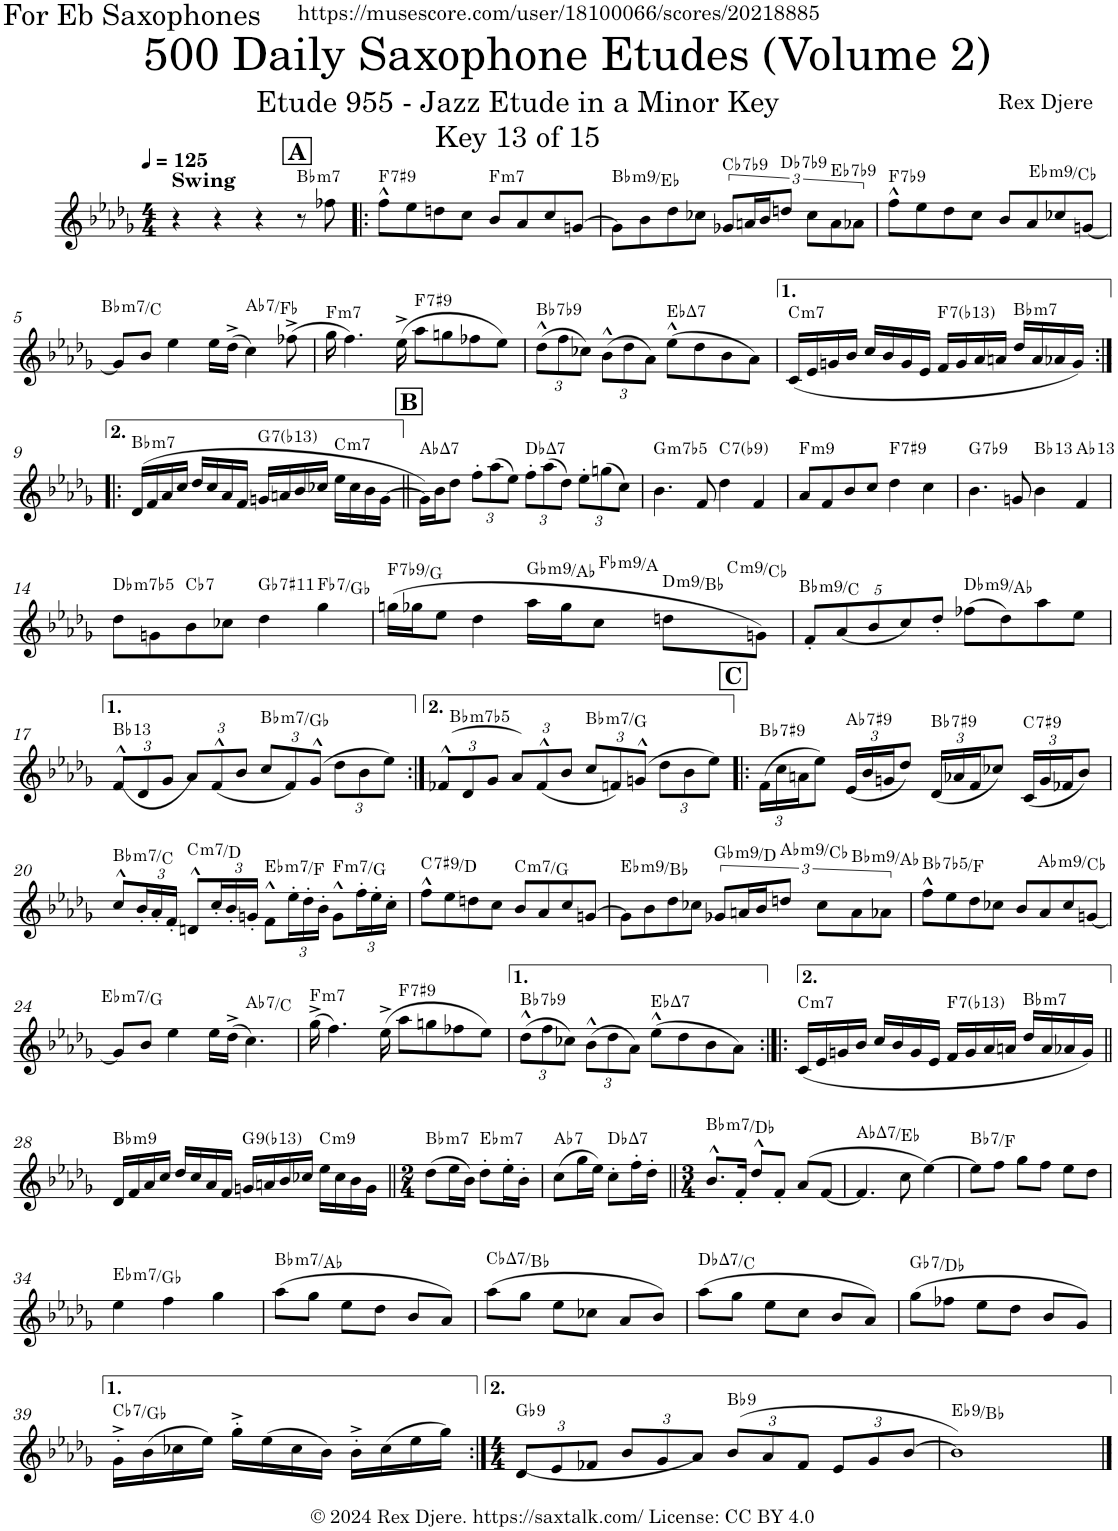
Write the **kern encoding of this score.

**kern	**harte
*part1	*part1
*staff1	*
*I"Alto Saxophone	*
*I'A. Sax.	*
*clefG2	*
*Trd5c9	*
*k[b-e-a-d-g-]	*
*M4/4	*
*MM125	*
!!LO:REH:place=s1:a:B:cj:fs=14:t=A:qo=3
=1	=1
!LO:TX:a:B:t=Swing	!
4r	.
4r	.
4r	.
!	!LO:H:kt=m7
8r	Bb:min7
8ff-X\	.
=2!|:	=2!|:
!	!LO:H:kt=7
8ff^^\L	F:7(#9)
8ee-\	.
8ddn\	.
8cc\J	.
!	!LO:H:kt=m7
8b-/L	F:min7
8a-/	.
8cc/	.
[8gn/J	.
=3	=3
!	!LO:H:kt=m9
8g\L]	Bb:min9/4
8b-\	.
8dd-\	.
8cc-X\J	.
!	!LO:H:kt=7
12g-X/L	Cb:7(b9)
24an/L	.
24b-/J	.
!	!LO:H:kt=7
12ddn/J	Db:7(b9)
12cc-\L	.
!	!LO:H:kt=7
12a\	Eb:7(b9)
12a-X\J	.
=4	=4
!	!LO:H:kt=7
8ff^^\L	F:7(b9)
8ee-\	.
8dd-\	.
8cc\J	.
8b-/L	.
8a-/	.
!	!LO:H:kt=m9
8cc-X/	Eb:min9/b6
[8gn/J	.
!!LO:LB:g=z
=5	=5
!	!LO:H:kt=m7
8g/L]	Bb:min7/2
8b-/J	.
4ee-\	.
16ee-\LL	.
(16dd-^\JJ	.
!	!LO:H:kt=7
4cc\)	Ab:7/b6
(8ff-X^\	.
=6	=6
!	!LO:H:kt=m7
16gg-\	F:min7
4.ff\)	.
(16ee-^\	.
!	!LO:H:kt=7
8aa-\L	F:7(#9)
8ggn\	.
8ff-X\	.
8ee-\J)	.
=7	=7
*Xbrackettup	*
!	!LO:H:kt=7
(12dd-^^\L	Bb:7(b9)
12ff\	.
12cc-X\J)	.
(12b-^^\L	.
12dd-\	.
12a-\J)	.
!	!LO:H:kt=7
(8ee-^^\L	Eb:maj7
8dd-\	.
8b-\	.
8a-\J)	.
=8	=8
!	!LO:H:kt=m7
(16c/LL	C:min7
16e-/	.
16gn/	.
16b-/JJ	.
16cc/LL	.
16b-/	.
16g/	.
16e-/JJ	.
!	!LO:H:kt=7
16f/LL	F:7(b13)
16g/	.
16a-/	.
16an/JJ	.
!	!LO:H:kt=m7
16dd-/LL	Bb:min7
16a/	.
16a-X/	.
16g/JJ)	.
!!LO:LB:g=z
=9:|!|:	=9:|!|:
!	!LO:H:kt=m7
(16d-/LL	Bb:min7
16f/	.
16a-/	.
16cc/JJ	.
16dd-/LL	.
16cc/	.
16a-/	.
16f/JJ	.
!	!LO:H:kt=7
16gn/LL	G:7(b13)
16an/	.
16b-/	.
16cc-X/JJ	.
!	!LO:H:kt=m7
16ee-\LL	C:min7
16cc-\	.
16b-\	.
[16g\JJ	.
!!LO:REH:place=s1:a:B:cj:fs=14:t=B
=10||	=10||
!	!LO:H:kt=7
16g\LL])	Ab:maj7
16b-\J	.
8dd-\J	.
12ff'\L	.
(12aa-\	.
12ee-\J)	.
!	!LO:H:kt=7
12ff'\L	Db:maj7
(12aa-\	.
12dd-\J)	.
12ee-'\L	.
(12ggn\	.
12cc\J)	.
=11	=11
!	!LO:H:kt=m7b5
4.b-\	G:hdim7
8f/	.
!	!LO:H:kt=7
4dd-\	C:7(b9)
4f/	.
=12	=12
!	!LO:H:kt=m9
8a-/L	F:min9
8f/	.
8b-/	.
8cc/J	.
!	!LO:H:kt=7
4dd-\	F:7(#9)
4cc\	.
=13	=13
!	!LO:H:kt=7
4.b-\	G:7(b9)
8gn/	.
!	!LO:H:kt=13
4b-\	Bb:9(11,13)
!	!LO:H:kt=13
4f/	Ab:9(11,13)
!!LO:LB:g=z
=14	=14
!	!LO:H:kt=m7b5
8dd-\L	Db:hdim7
8gn\	.
!	!LO:H:kt=7
8b-\	Cb:7
8cc-X\J	.
!	!LO:H:kt=7
4dd-\	Gb:7(#11)
!	!LO:H:kt=7
4gg-\	Fb:7/2
=15	=15
!	!LO:H:kt=7
(16ggn\LL	F:7(b9)/2
16gg-X\J	.
8ee-\J	.
4dd-\	.
!	!LO:H:kt=m9
16aa-\LL	Gb:min9/2
16gg-\J	.
!	!LO:H:kt=m9
8cc\J	Fb:min9/#3
!	!LO:H:kt=m9
8ddn\L	D:min9/b6
!	!LO:H:kt=m9
8gn\J)	C:min9/bb8
=16	=16
!	!LO:H:kt=m9
10f'/L	Bb:min9/2
(10a-/	.
10b-/	.
10cc/)	.
10dd-'/J	.
!	!LO:H:kt=m9
(8ff-X\L	Db:min9/5
8dd-\)	.
8aa-\	.
8ee-\J	.
!!LO:LB:g=z
=17	=17
!	!LO:H:kt=13
(<12f^^/L	Bb:9(11,13)
12d-/	.
12g-/J	.
12a-/L)	.
(12f^^/	.
12b-/J	.
!	!LO:H:kt=m7
12cc/L	Bb:min7/b6
12f/)	.
(12g-^^/J	.
12dd-\L	.
12b-\	.
12ee-\J)	.
=18:|!	=18:|!
!	!LO:H:kt=m7b5
(>12f-X^^/L	Bb:hdim7
12d-/	.
12g-/J	.
12a-/L)	.
(12f-^^/	.
12b-/J	.
!	!LO:H:kt=m7
12cc/L	Bb:min7/6
12fn/)	.
(12gn^^/J	.
12dd-\L	.
12b-\	.
12ee-\J)	.
!!LO:REH:place=s1:a:B:cj:fs=14:t=C
=19!|:	=19!|:
!	!LO:H:kt=7
(24f\LL	Bb:7(#9)
24cc\	.
24an\J	.
8ee-\J)	.
!	!LO:H:kt=7
(24e-/LL	Ab:7(#9)
24b-/	.
24gn/J	.
8dd-/J)	.
!	!LO:H:kt=7
(24d-/LL	Bb:7(#9)
24a-X/	.
24f/J	.
8cc-X/J)	.
!	!LO:H:kt=7
(24c/LL	C:7(#9)
24g/	.
24f-X/J	.
8b-/J)	.
!!LO:LB:g=z
=20	=20
!	!LO:H:kt=m7
8cc^^/L	Bb:min7/2
24b-'/L	.
24a-'/	.
24f'/JJ	.
!	!LO:H:kt=m7
8dn^^/L	C:min7/2
24cc'/L	.
24b-'/	.
24gn'/JJ	.
!	!LO:H:kt=m7
8f^^\L	Eb:min7/2
24ee-'\L	.
24dd-'\	.
24b-'\JJ	.
!	!LO:H:kt=m7
8g^^\L	F:min7/2
24ff'\L	.
24ee-'\	.
24cc'\JJ	.
=21	=21
!	!LO:H:kt=7
8ff^^\L	C:7(#9)/2
8ee-\	.
8ddn\	.
8cc\J	.
!	!LO:H:kt=m7
8b-/L	C:min7/5
8a-/	.
8cc/	.
[8gn/J	.
=22	=22
!	!LO:H:kt=m9
8g\L]	Eb:min9/5
8b-\	.
8dd-\	.
8cc-X\J	.
*brackettup	*
!	!LO:H:kt=m9
12g-X/L	Gb:min9/#5
24an/L	.
24b-/J	.
!	!LO:H:kt=m9
12ddn/J	Ab:min9/b3
12cc-\L	.
!	!LO:H:kt=m9
12a\	Bb:min9/b7
12a-X\J	.
=23	=23
!	!LO:H:kt=7
8ff^^\L	Bb:(3,b5,b7)/5
8ee-\	.
8dd-\	.
8cc-X\J	.
8b-/L	.
8a-/	.
!	!LO:H:kt=m9
8cc-/	Ab:min9/b3
[8gn/J	.
!!LO:LB:g=z
=24	=24
!	!LO:H:kt=m7
8g/L]	Eb:min7/3
8b-/J	.
4ee-\	.
16ee-\LL	.
(16dd-^\JJ	.
!	!LO:H:kt=7
4.cc\)	Ab:7/3
=25	=25
!	!LO:H:kt=m7
(16gg-^\	F:min7
4.ff\)	.
(16ee-^\	.
!	!LO:H:kt=7
8aa-\L	F:7(#9)
8ggn\	.
8ff-X\	.
8ee-\J)	.
=26	=26
*Xbrackettup	*
!	!LO:H:kt=7
(12dd-^^\L	Bb:7(b9)
12ff\	.
12cc-X\J)	.
(12b-^^\L	.
12dd-\	.
12a-\J)	.
!	!LO:H:kt=7
(8ee-^^\L	Eb:maj7
8dd-\	.
8b-\	.
8a-\J)	.
=27:|!|:	=27:|!|:
!	!LO:H:kt=m7
(16c/LL	C:min7
16e-/	.
16gn/	.
16b-/JJ	.
16cc/LL	.
16b-/	.
16g/	.
16e-/JJ	.
!	!LO:H:kt=7
16f/LL	F:7(b13)
16g/	.
16a-/	.
16an/JJ	.
!	!LO:H:kt=m7
16dd-/LL	Bb:min7
16a/	.
16a-X/	.
16g/JJ)	.
!!LO:LB:g=z
=28||	=28||
!	!LO:H:kt=m9
16d-/LL	Bb:min9
16f/	.
16a-/	.
16cc/JJ	.
16dd-/LL	.
16cc/	.
16a-/	.
16f/JJ	.
!	!LO:H:kt=9
16gn/LL	G:9(b13)
16an/	.
16b-/	.
16cc-X/JJ	.
!	!LO:H:kt=m9
16ee-\LL	C:min9
16cc-\	.
16b-\	.
16g\JJ	.
=29||	=29||
*M2/4	*
!	!LO:H:kt=m7
(8dd-\L	Bb:min7
16ee-\L	.
16b-\JJ)	.
!	!LO:H:kt=m7
8dd-'\L	Eb:min7
16ee-'\L	.
16b-'\JJ	.
=30	=30
!	!LO:H:kt=7
(8cc\L	Ab:7
16gg-\L	.
16ee-\JJ)	.
!	!LO:H:kt=7
8cc'\L	Db:maj7
16ff'\L	.
16dd-'\JJ	.
=31||	=31||
*M3/4	*
!	!LO:H:kt=m7
8.b-^^/L	Bb:min7/b3
16f'/Jk	.
8dd-^^/L	.
8f'/J	.
(8a-/L	.
[8f/J	.
=32	=32
!	!LO:H:kt=7
4.f/]	Ab:maj7/5
8cc\	.
[4ee-\)	.
=33	=33
!	!LO:H:kt=7
8ee-\L]	Bb:7/5
8ff\J	.
8gg-\L	.
8ff\J	.
8ee-\L	.
8dd-\J	.
!!LO:LB:g=z
=34	=34
!	!LO:H:kt=m7
4ee-\	Eb:min7/b3
4ff\	.
4gg-\	.
=35	=35
!	!LO:H:kt=m7
(8aa-\L	Bb:min7/b7
8gg-\J	.
8ee-\L	.
8dd-\J	.
8b-/L	.
8a-/J)	.
=36	=36
!	!LO:H:kt=7
(8aa-\L	Cb:maj7/7
8gg-\J	.
8ee-\L	.
8cc-X\J	.
8a-/L	.
8b-/J)	.
=37	=37
!	!LO:H:kt=7
(8aa-\L	Db:maj7/7
8gg-\J	.
8ee-\L	.
8cc\J	.
8b-/L	.
8a-/J)	.
=38	=38
!	!LO:H:kt=7
(8gg-\L	Gb:7/5
8ff-X\J	.
8ee-\L	.
8dd-\J	.
8b-/L	.
8g-/J)	.
!!LO:LB:g=z
=39	=39
!	!LO:H:kt=7
16g-'^\LL	Cb:7/5
(16b-\	.
16cc-X\	.
16ee-\JJ)	.
16gg-'^\LL	.
(16ee-\	.
16cc-\	.
16b-\JJ)	.
16b-'^\LL	.
(16cc-\	.
16ee-\	.
16gg-\JJ)	.
=40:|!	=40:|!
*M4/4	*
!	!LO:H:kt=9
(12d-/L	Gb:9
12e-/	.
12f-X/J	.
12b-/L	.
12g-/	.
12a-/J)	.
!	!LO:H:kt=9
(12b-/L	Bb:9
12a-/	.
12f-/J	.
12e-/L	.
12g-/	.
[12b-/J	.
=41	=41
!	!LO:H:kt=9
1b-])	Eb:9/5
==	==
*-	*-
